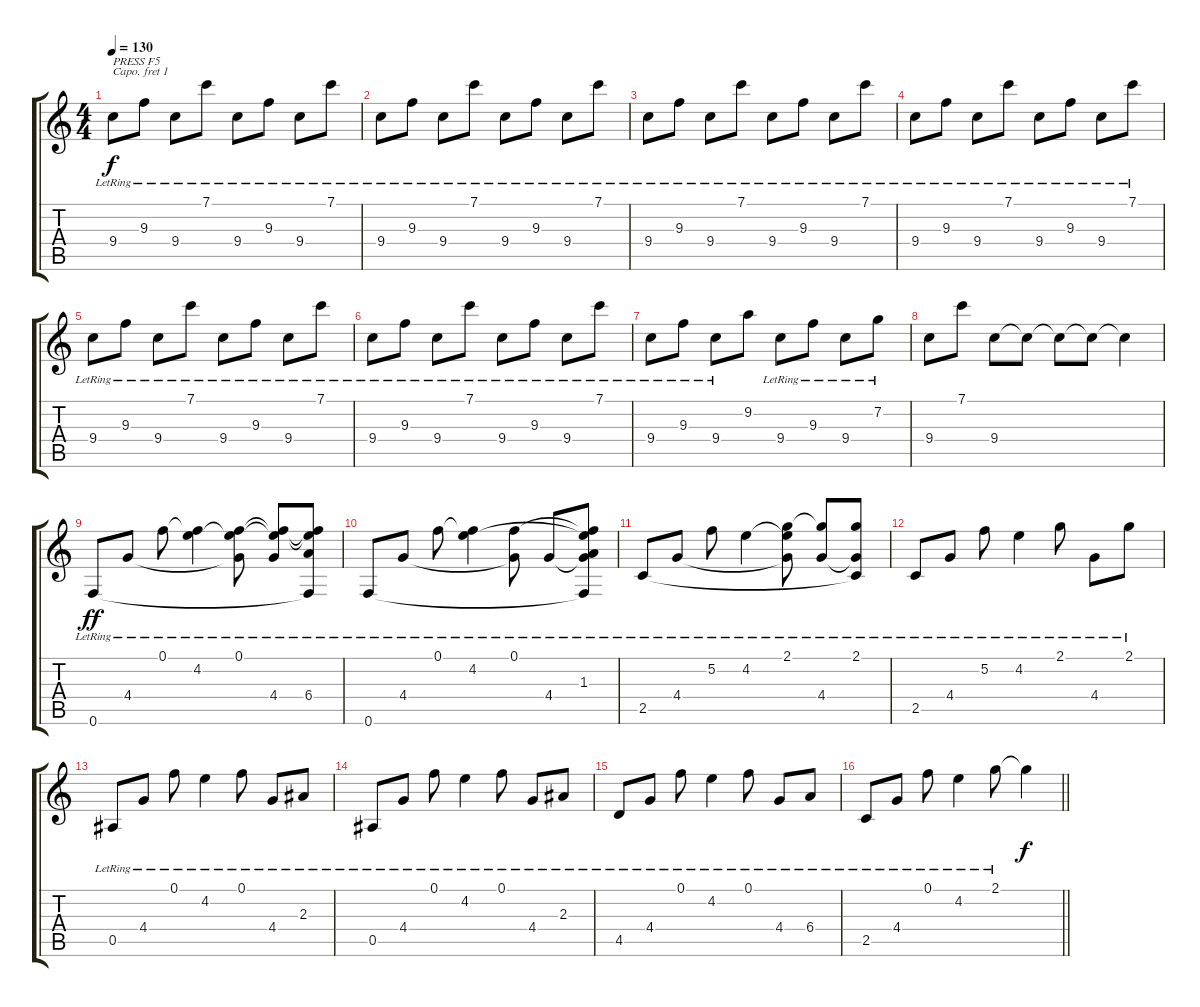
\track "" {instrument acousticguitarsteel}
\staff {score tabs}
\capo 1
\tuning (E4 B3 G3 D3 A2 E2) {hide}
\ts (4 4)
\tempo 130
\clef g2
\ks c
9.4{lr}.8{txt "PRESS F5" dy f instrument acousticguitarsteel} 9.3{lr}.8 9.4{lr}.8 7.1{lr}.8 9.4{lr}.8 9.3{lr}.8 9.4{lr}.8 7.1{lr}.8 |
9.4{lr}.8 9.3{lr}.8 9.4{lr}.8 7.1{lr}.8 9.4{lr}.8 9.3{lr}.8 9.4{lr}.8 7.1{lr}.8 |
9.4{lr}.8 9.3{lr}.8 9.4{lr}.8 7.1{lr}.8 9.4{lr}.8 9.3{lr}.8 9.4{lr}.8 7.1{lr}.8 |
9.4{lr}.8 9.3{lr}.8 9.4{lr}.8 7.1{lr}.8 9.4{lr}.8 9.3{lr}.8 9.4{lr}.8 7.1{lr}.8 |
9.4{lr}.8 9.3{lr}.8 9.4{lr}.8 7.1{lr}.8 9.4{lr}.8 9.3{lr}.8 9.4{lr}.8 7.1{lr}.8 |
9.4{lr}.8 9.3{lr}.8 9.4{lr}.8 7.1{lr}.8 9.4{lr}.8 9.3{lr}.8 9.4{lr}.8 7.1{lr}.8 |
9.4{lr}.8 9.3{lr}.8 9.4{lr}.8 9.2.8 9.4{lr}.8 9.3{lr}.8 9.4{lr}.8 7.2{lr}.8 |
9.4.8 7.1.8 9.4.8 9.4{t}.8 9.4{t}.8 9.4{t}.8 9.4{t}.4 |
0.6{lr}.8{dy ff} 4.4{lr}.8 0.1{lr}.8 (0.1{t} 4.2{lr}).4 (0.1{lr} 4.2{t} 4.4{t}).8 (0.1{t} 4.2{t} 4.4{lr}).8 (0.1{t} 4.2{t} 6.4{lr} 0.6{t}).8 |
0.6{lr}.8 4.4{lr}.8 0.1{lr}.8 (0.1{t} 4.2{lr}).4 (0.1{lr} 4.4{t}).8 4.4{lr}.8 (0.1{t} 4.2{t} 1.3{lr} 4.4{t} 0.6{t}).8 |
2.5{lr}.8 4.4{lr}.8 5.2{lr}.8 4.2{lr}.4 (2.1{lr} 4.2{t} 4.4{t}).8 (2.1{t} 4.4{lr}).8 (2.1{lr} 4.4{t} 2.5{t}).8 |
2.5{lr}.8 4.4{lr}.8 5.2{lr}.8 4.2{lr}.4 2.1{lr}.8 4.4{lr}.8 2.1{lr}.8 |
0.5{lr}.8 4.4{lr}.8 0.1{lr}.8 4.2{lr}.4 0.1{lr}.8 4.4{lr}.8 2.3{lr}.8 |
0.5{lr}.8 4.4{lr}.8 0.1{lr}.8 4.2{lr}.4 0.1{lr}.8 4.4{lr}.8 2.3{lr}.8 |
4.5{lr}.8 4.4{lr}.8 0.1{lr}.8 4.2{lr}.4 0.1{lr}.8 4.4{lr}.8 6.4{lr}.8 |
\barLineRight lightlight
2.5{lr}.8 4.4{lr}.8 0.1{lr}.8 4.2{lr}.4 2.1{lr}.8 2.1{t}.4{dy f}
